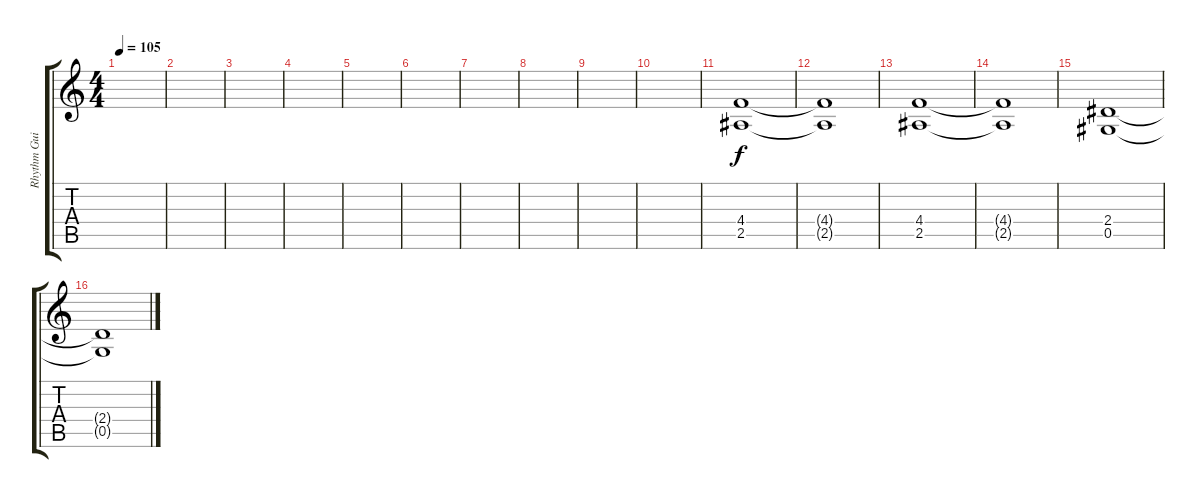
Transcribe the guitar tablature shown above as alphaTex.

\track ("Rhythm Guitar" "Rhythm Gui") {instrument distortionguitar}
\staff {score tabs}
\tuning (Eb4 Bb3 Gb3 Db3 Ab2 Eb2) {hide}
\ts (4 4)
\tempo 105
\clef g2
\ks c
|
|
|
|
|
|
|
|
|
|
(4.4 2.5).1{volume 13} |
(4.4{t} 2.5{t}).1 |
(4.4 2.5).1 |
(4.4{t} 2.5{t}).1 |
(2.4 0.5).1 |
(2.4{t} 0.5{t}).1
